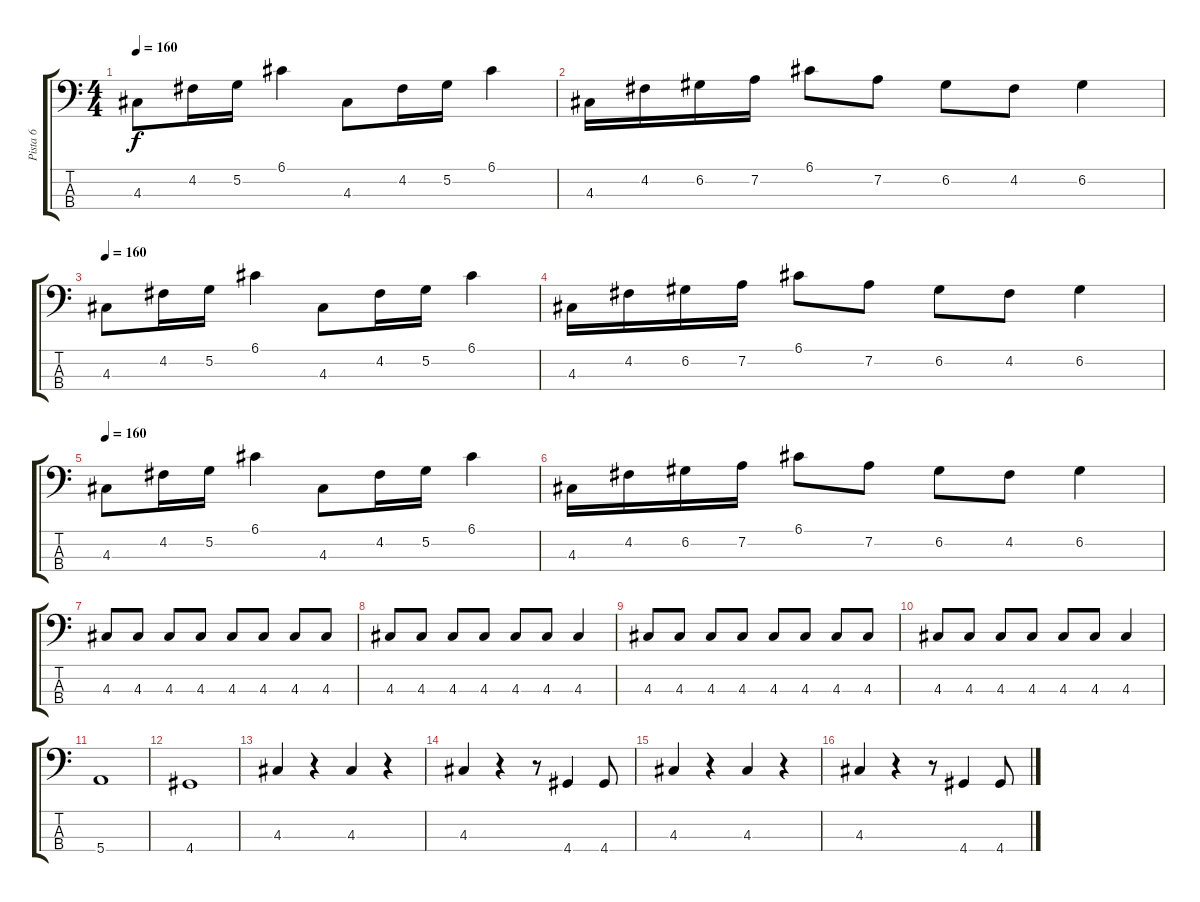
\track ("Pista 6" "Pista 6") {instrument electricbasspick}
\staff {score tabs}
\tuning (G2 D2 A1 E1) {hide}
\ts (4 4)
\tempo 160
\clef f4
\ks c
4.3.8{dy f} 4.2.16 5.2.16 6.1.4 4.3.8 4.2.16 5.2.16 6.1.4 |
4.3.16 4.2.16 6.2.16 7.2.16 6.1.8 7.2.8 6.2.8 4.2.8 6.2.4 |
\tempo 160
4.3.8 4.2.16 5.2.16 6.1.4 4.3.8 4.2.16 5.2.16 6.1.4 |
4.3.16 4.2.16 6.2.16 7.2.16 6.1.8 7.2.8 6.2.8 4.2.8 6.2.4 |
\tempo 160
4.3.8 4.2.16 5.2.16 6.1.4 4.3.8 4.2.16 5.2.16 6.1.4 |
4.3.16 4.2.16 6.2.16 7.2.16 6.1.8 7.2.8 6.2.8 4.2.8 6.2.4 |
4.3.8 4.3.8 4.3.8 4.3.8 4.3.8 4.3.8 4.3.8 4.3.8 |
4.3.8 4.3.8 4.3.8 4.3.8 4.3.8 4.3.8 4.3.4 |
4.3.8 4.3.8 4.3.8 4.3.8 4.3.8 4.3.8 4.3.8 4.3.8 |
4.3.8 4.3.8 4.3.8 4.3.8 4.3.8 4.3.8 4.3.4 |
5.4.1 |
4.4.1 |
4.3.4 r.4 4.3.4 r.4 |
4.3.4 r.4 r.8 4.4.4 4.4.8 |
4.3.4 r.4 4.3.4 r.4 |
4.3.4 r.4 r.8 4.4.4 4.4.8
